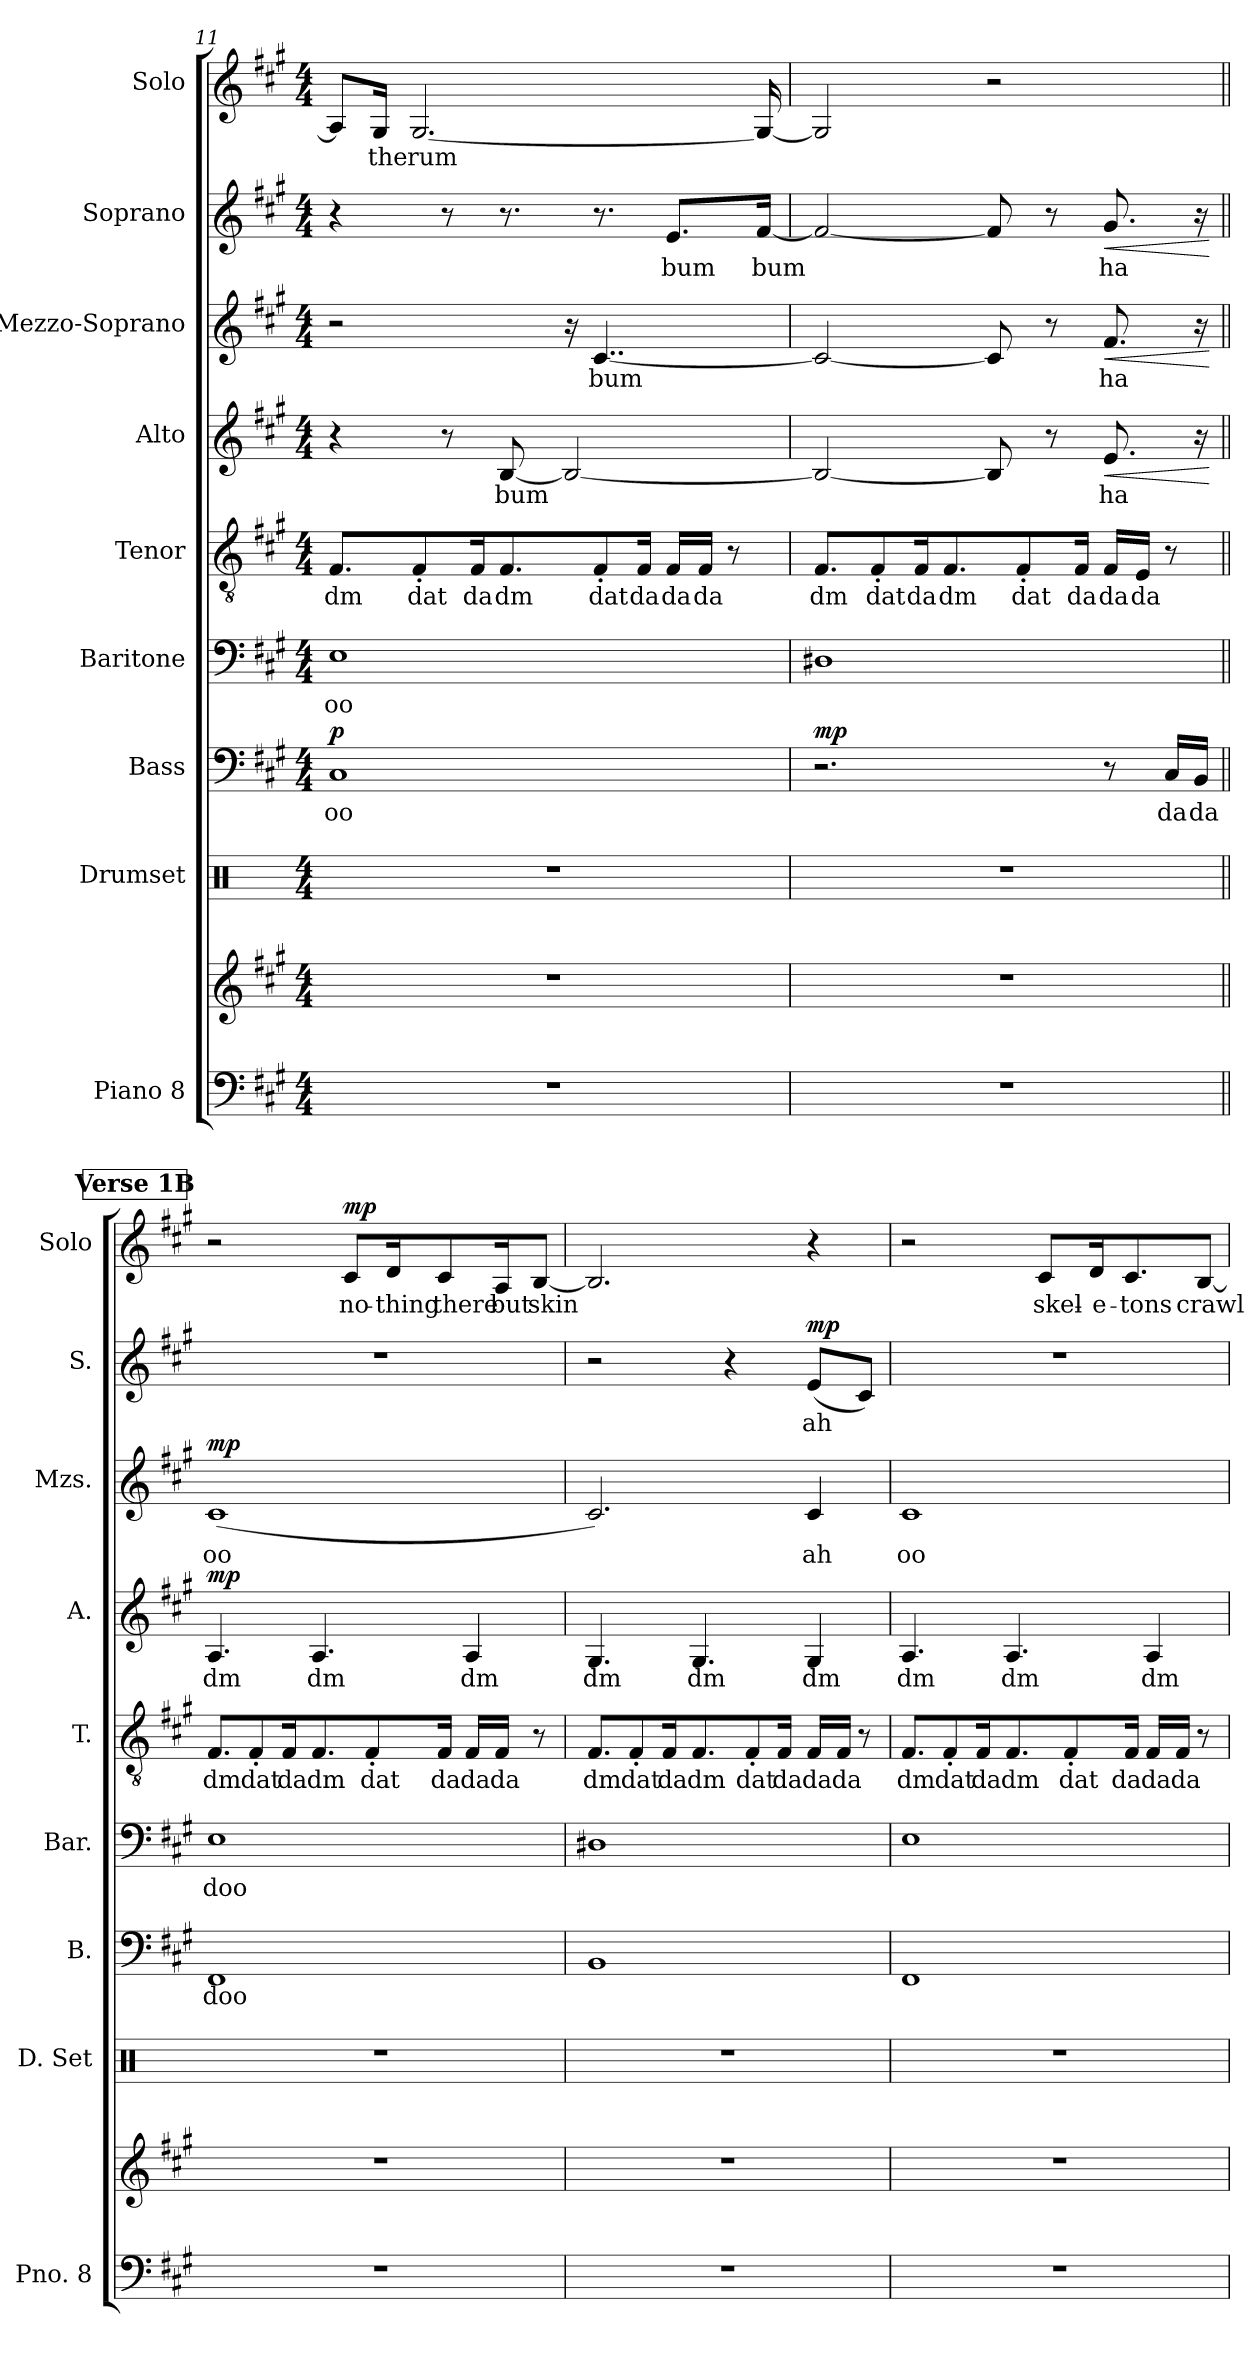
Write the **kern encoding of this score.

**kern	**kern	**kern	**kern	**text	**dynam	**kern	**text	**kern	**text	**kern	**text	**dynam	**kern	**text	**dynam	**kern	**text	**dynam	**kern	**text	**dynam
*part9	*part9	*part8	*part7	*part7	*part7	*part6	*part6	*part5	*part5	*part4	*part4	*part4	*part3	*part3	*part3	*part2	*part2	*part2	*part1	*part1	*part1
*staff10	*staff9	*staff8	*staff7	*staff7	*staff7	*staff6	*staff6	*staff5	*staff5	*staff4	*staff4	*staff4	*staff3	*staff3	*staff3	*staff2	*staff2	*staff2	*staff1	*staff1	*staff1
*I"Piano 8	*	*I"Drumset	*I"Bass	*	*	*I"Baritone	*	*I"Tenor	*	*I"Alto	*	*	*I"Mezzo-Soprano	*	*	*I"Soprano	*	*	*I"Solo	*	*
*I'Pno. 8	*	*I'D. Set	*I'B.	*	*	*I'Bar.	*	*I'T.	*	*I'A.	*	*	*I'Mzs.	*	*	*I'S.	*	*	*I'Solo	*	*
*clefF4	*clefG2	*clefX	*clefF4	*	*	*clefF4	*	*clefGv2	*	*clefG2	*	*	*clefG2	*	*	*clefG2	*	*	*clefG2	*	*
*k[f#c#g#]	*k[f#c#g#]	*k[]	*k[f#c#g#]	*	*	*k[f#c#g#]	*	*k[f#c#g#]	*	*k[f#c#g#]	*	*	*k[f#c#g#]	*	*	*k[f#c#g#]	*	*	*k[f#c#g#]	*	*
*M4/4	*M4/4	*M4/4	*M4/4	*	*	*M4/4	*	*M4/4	*	*M4/4	*	*	*M4/4	*	*	*M4/4	*	*	*M4/4	*	*
=11	=11	=11	=11	=11	=11	=11	=11	=11	=11	=11	=11	=11	=11	=11	=11	=11	=11	=11	=11	=11	=11
!	!	!	!	!LO:LY:b	!LO:DY:b	!	!LO:LY:b	!	!LO:LY:b	!	!	!	!	!	!	!	!	!	!	!	!
1r	1r	1r	1C#	-oo	p	1E	oo	8.F#i/L	dm	4r	.	.	2r	.	.	4r	.	.	8A/L]	.	.
!	!	!	!	!	!	!	!	!	!	!	!	!	!	!	!	!	!	!	!	!LO:LY:b	!
.	.	.	.	.	.	.	.	.	.	.	.	.	.	.	.	.	.	.	16G#/Jk	the	.
!	!	!	!	!	!	!	!	!	!LO:LY:b	!	!	!	!	!	!	!	!	!	!	!LO:LY:b	!
.	.	.	.	.	.	.	.	8F#'/	dat	.	.	.	.	.	.	.	.	.	[2.G#/	rum	.
.	.	.	.	.	.	.	.	.	.	8r	.	.	.	.	.	8r	.	.	.	.	.
!	!	!	!	!	!	!	!	!	!LO:LY:b	!	!	!	!	!	!	!	!	!	!	!	!
.	.	.	.	.	.	.	.	16F#/K	da	.	.	.	.	.	.	.	.	.	.	.	.
!	!	!	!	!	!	!	!	!	!LO:LY:b	!	!LO:LY:b	!	!	!	!	!	!	!	!	!	!
.	.	.	.	.	.	.	.	8.F#/	dm	[8B/	bum	.	.	.	.	8.r	.	.	.	.	.
.	.	.	.	.	.	.	.	.	.	2B/_	.	.	16r	.	.	.	.	.	.	.	.
!	!	!	!	!	!	!	!	!	!LO:LY:b	!	!	!	!	!LO:LY:b	!	!	!	!	!	!	!
.	.	.	.	.	.	.	.	8F#'/	dat	.	.	.	[4..c#/	bum	.	8.r	.	.	.	.	.
!	!	!	!	!	!	!	!	!	!LO:LY:b	!	!	!	!	!	!	!	!	!	!	!	!
.	.	.	.	.	.	.	.	16F#/Jk	da	.	.	.	.	.	.	.	.	.	.	.	.
!	!	!	!	!	!	!	!	!	!LO:LY:b	!	!	!	!	!	!	!	!LO:LY:b	!	!	!	!
.	.	.	.	.	.	.	.	16F#/LL	da	.	.	.	.	.	.	8.e/L	bum	.	.	.	.
!	!	!	!	!	!	!	!	!	!LO:LY:b	!	!	!	!	!	!	!	!	!	!	!	!
.	.	.	.	.	.	.	.	16F#/JJ	da	.	.	.	.	.	.	.	.	.	.	.	.
.	.	.	.	.	.	.	.	8r	.	.	.	.	.	.	.	.	.	.	.	.	.
!	!	!	!	!	!	!	!	!	!	!	!	!	!	!	!	!	!LO:LY:b	!	!	!	!
.	.	.	.	.	.	.	.	.	.	.	.	.	.	.	.	[16f#/Jk	bum	.	16G#/_	.	.
!!LO:PB:g=z
=12	=12	=12	=12	=12	=12	=12	=12	=12	=12	=12	=12	=12	=12	=12	=12	=12	=12	=12	=12	=12	=12
!	!	!	!	!	!LO:DY:b	!	!	!	!LO:LY:b	!	!	!	!	!	!	!	!	!	!	!	!
1r	1r	1r	2.r	.	mp	1D#X	.	8.F#/L	dm	2B/_	.	.	2c#/_	.	.	2f#/_	.	.	2G#/]	.	.
!	!	!	!	!	!	!	!	!	!LO:LY:b	!	!	!	!	!	!	!	!	!	!	!	!
.	.	.	.	.	.	.	.	8F#'/	dat	.	.	.	.	.	.	.	.	.	.	.	.
!	!	!	!	!	!	!	!	!	!LO:LY:b	!	!	!	!	!	!	!	!	!	!	!	!
.	.	.	.	.	.	.	.	16F#/K	da	.	.	.	.	.	.	.	.	.	.	.	.
!	!	!	!	!	!	!	!	!	!LO:LY:b	!	!	!	!	!	!	!	!	!	!	!	!
.	.	.	.	.	.	.	.	8.F#/	dm	.	.	.	.	.	.	.	.	.	.	.	.
.	.	.	.	.	.	.	.	.	.	8B/]	.	.	8c#/]	.	.	8f#/]	.	.	2r	.	.
!	!	!	!	!	!	!	!	!	!LO:LY:b	!	!	!	!	!	!	!	!	!	!	!	!
.	.	.	.	.	.	.	.	8F#'/	dat	.	.	.	.	.	.	.	.	.	.	.	.
.	.	.	.	.	.	.	.	.	.	8r	.	.	8r	.	.	8r	.	.	.	.	.
!	!	!	!	!	!	!	!	!	!LO:LY:b	!	!	!	!	!	!	!	!	!	!	!	!
.	.	.	.	.	.	.	.	16F#/Jk	da	.	.	.	.	.	.	.	.	.	.	.	.
!	!	!	!	!	!	!	!	!	!LO:LY:b	!	!LO:LY:b	!LO:HP:b	!	!LO:LY:b	!LO:HP:b	!	!LO:LY:b	!LO:HP:b	!	!	!
.	.	.	8r	.	.	.	.	16F#/LL	da	8.e/	ha	<	8.f#/	ha	<	8.g#/	ha	<	.	.	.
!	!	!	!	!	!	!	!	!	!LO:LY:b	!	!	!	!	!	!	!	!	!	!	!	!
.	.	.	.	.	.	.	.	16E/JJ	da	.	.	.	.	.	.	.	.	.	.	.	.
!	!	!	!	!LO:LY:b	!	!	!	!	!	!	!	!	!	!	!	!	!	!	!	!	!
.	.	.	16C#/LL	da	.	.	.	8r	.	.	.	.	.	.	.	.	.	.	.	.	.
!	!	!	!	!LO:LY:b	!	!	!	!	!	!	!	!	!	!	!	!	!	!	!	!	!
.	.	.	16BB/JJ	da	.	.	.	.	.	16r	.	.	16r	.	.	16r	.	.	.	.	.
.	.	.	.	.	.	.	.	.	.	.	.	[	.	.	[	.	.	[	.	.	.
!!LO:REH:place=s1:a:B:fs=14:t=Verse 1B
=13||	=13||	=13||	=13||	=13||	=13||	=13||	=13||	=13||	=13||	=13||	=13||	=13||	=13||	=13||	=13||	=13||	=13||	=13||	=13||	=13||	=13||
!	!	!	!	!LO:LY:b	!	!	!LO:LY:b	!	!LO:LY:b	!	!LO:LY:b	!LO:DY:b	!	!LO:LY:b	!LO:DY:b	!	!	!	!	!	!
1r	1r	1r	1FF#	doo	.	1E	doo	8.F#/L	dm	4.A/	dm	mp	(<1c#	oo	mp	1r	.	.	2r	.	.
!	!	!	!	!	!	!	!	!	!LO:LY:b	!	!	!	!	!	!	!	!	!	!	!	!
.	.	.	.	.	.	.	.	8F#'/	dat	.	.	.	.	.	.	.	.	.	.	.	.
!	!	!	!	!	!	!	!	!	!LO:LY:b	!	!	!	!	!	!	!	!	!	!	!	!
.	.	.	.	.	.	.	.	16F#/K	da	.	.	.	.	.	.	.	.	.	.	.	.
!	!	!	!	!	!	!	!	!	!LO:LY:b	!	!LO:LY:b	!	!	!	!	!	!	!	!	!	!
.	.	.	.	.	.	.	.	8.F#/	dm	4.A/	dm	.	.	.	.	.	.	.	.	.	.
!	!	!	!	!	!	!	!	!	!	!	!	!	!	!	!	!	!	!	!	!LO:LY:b	!LO:DY:b
.	.	.	.	.	.	.	.	.	.	.	.	.	.	.	.	.	.	.	8c#/L	no-	mp
!	!	!	!	!	!	!	!	!	!LO:LY:b	!	!	!	!	!	!	!	!	!	!	!	!
.	.	.	.	.	.	.	.	8F#'/	dat	.	.	.	.	.	.	.	.	.	.	.	.
!	!	!	!	!	!	!	!	!	!	!	!	!	!	!	!	!	!	!	!	!LO:LY:b	!
.	.	.	.	.	.	.	.	.	.	.	.	.	.	.	.	.	.	.	16d/K	-thing	.
!	!	!	!	!	!	!	!	!	!LO:LY:b	!	!	!	!	!	!	!	!	!	!	!LO:LY:b	!
.	.	.	.	.	.	.	.	16F#/Jk	da	.	.	.	.	.	.	.	.	.	8c#/	there	.
!	!	!	!	!	!	!	!	!	!LO:LY:b	!	!LO:LY:b	!	!	!	!	!	!	!	!	!	!
.	.	.	.	.	.	.	.	16F#/LL	da	4A/	dm	.	.	.	.	.	.	.	.	.	.
!	!	!	!	!	!	!	!	!	!LO:LY:b	!	!	!	!	!	!	!	!	!	!	!LO:LY:b	!
.	.	.	.	.	.	.	.	16F#/JJ	da	.	.	.	.	.	.	.	.	.	16A/K	but	.
!	!	!	!	!	!	!	!	!	!	!	!	!	!	!	!	!	!	!	!	!LO:LY:b	!
.	.	.	.	.	.	.	.	8r	.	.	.	.	.	.	.	.	.	.	[8B/J	skin	.
=14	=14	=14	=14	=14	=14	=14	=14	=14	=14	=14	=14	=14	=14	=14	=14	=14	=14	=14	=14	=14	=14
!	!	!	!	!	!	!	!	!	!LO:LY:b	!	!LO:LY:b	!	!	!	!	!	!	!	!	!	!
1r	1r	1r	1BB	.	.	1D#X	.	8.F#/L	dm	4.G#/	dm	.	2.c#/)	.	.	2r	.	.	2.B/]	.	.
!	!	!	!	!	!	!	!	!	!LO:LY:b	!	!	!	!	!	!	!	!	!	!	!	!
.	.	.	.	.	.	.	.	8F#'/	dat	.	.	.	.	.	.	.	.	.	.	.	.
!	!	!	!	!	!	!	!	!	!LO:LY:b	!	!	!	!	!	!	!	!	!	!	!	!
.	.	.	.	.	.	.	.	16F#/K	da	.	.	.	.	.	.	.	.	.	.	.	.
!	!	!	!	!	!	!	!	!	!LO:LY:b	!	!LO:LY:b	!	!	!	!	!	!	!	!	!	!
.	.	.	.	.	.	.	.	8.F#/	dm	4.G#/	dm	.	.	.	.	.	.	.	.	.	.
.	.	.	.	.	.	.	.	.	.	.	.	.	.	.	.	4r	.	.	.	.	.
!	!	!	!	!	!	!	!	!	!LO:LY:b	!	!	!	!	!	!	!	!	!	!	!	!
.	.	.	.	.	.	.	.	8F#'/	dat	.	.	.	.	.	.	.	.	.	.	.	.
!	!	!	!	!	!	!	!	!	!LO:LY:b	!	!	!	!	!	!	!	!	!	!	!	!
.	.	.	.	.	.	.	.	16F#/Jk	da	.	.	.	.	.	.	.	.	.	.	.	.
!	!	!	!	!	!	!	!	!	!LO:LY:b	!	!LO:LY:b	!	!	!LO:LY:b	!	!	!LO:LY:b	!LO:DY:b	!	!	!
.	.	.	.	.	.	.	.	16F#/LL	da	4G#/	dm	.	4c#/	ah	.	(<8e/L	-ah	mp	4r	.	.
!	!	!	!	!	!	!	!	!	!LO:LY:b	!	!	!	!	!	!	!	!	!	!	!	!
.	.	.	.	.	.	.	.	16F#/JJ	da	.	.	.	.	.	.	.	.	.	.	.	.
.	.	.	.	.	.	.	.	8r	.	.	.	.	.	.	.	8c#/J)	.	.	.	.	.
=15	=15	=15	=15	=15	=15	=15	=15	=15	=15	=15	=15	=15	=15	=15	=15	=15	=15	=15	=15	=15	=15
!	!	!	!	!	!	!	!	!	!LO:LY:b	!	!LO:LY:b	!	!	!LO:LY:b	!	!	!	!	!	!	!
1r	1r	1r	1FF#	.	.	1E	.	8.F#/L	dm	4.A/	dm	.	1c#	oo	.	1r	.	.	2r	.	.
!	!	!	!	!	!	!	!	!	!LO:LY:b	!	!	!	!	!	!	!	!	!	!	!	!
.	.	.	.	.	.	.	.	8F#'/	dat	.	.	.	.	.	.	.	.	.	.	.	.
!	!	!	!	!	!	!	!	!	!LO:LY:b	!	!	!	!	!	!	!	!	!	!	!	!
.	.	.	.	.	.	.	.	16F#/K	da	.	.	.	.	.	.	.	.	.	.	.	.
!	!	!	!	!	!	!	!	!	!LO:LY:b	!	!LO:LY:b	!	!	!	!	!	!	!	!	!	!
.	.	.	.	.	.	.	.	8.F#/	dm	4.A/	dm	.	.	.	.	.	.	.	.	.	.
!	!	!	!	!	!	!	!	!	!	!	!	!	!	!	!	!	!	!	!	!LO:LY:b	!
.	.	.	.	.	.	.	.	.	.	.	.	.	.	.	.	.	.	.	8c#/L	skel-	.
!	!	!	!	!	!	!	!	!	!LO:LY:b	!	!	!	!	!	!	!	!	!	!	!	!
.	.	.	.	.	.	.	.	8F#'/	dat	.	.	.	.	.	.	.	.	.	.	.	.
!	!	!	!	!	!	!	!	!	!	!	!	!	!	!	!	!	!	!	!	!LO:LY:b	!
.	.	.	.	.	.	.	.	.	.	.	.	.	.	.	.	.	.	.	16d/K	-e-	.
!	!	!	!	!	!	!	!	!	!LO:LY:b	!	!	!	!	!	!	!	!	!	!	!LO:LY:b	!
.	.	.	.	.	.	.	.	16F#/Jk	da	.	.	.	.	.	.	.	.	.	8.c#/	-tons	.
!	!	!	!	!	!	!	!	!	!LO:LY:b	!	!LO:LY:b	!	!	!	!	!	!	!	!	!	!
.	.	.	.	.	.	.	.	16F#/LL	da	4A/	dm	.	.	.	.	.	.	.	.	.	.
!	!	!	!	!	!	!	!	!	!LO:LY:b	!	!	!	!	!	!	!	!	!	!	!	!
.	.	.	.	.	.	.	.	16F#/JJ	da	.	.	.	.	.	.	.	.	.	.	.	.
!	!	!	!	!	!	!	!	!	!	!	!	!	!	!	!	!	!	!	!	!LO:LY:b	!
.	.	.	.	.	.	.	.	8r	.	.	.	.	.	.	.	.	.	.	[8B/J	crawl	.
=	=	=	=	=	=	=	=	=	=	=	=	=	=	=	=	=	=	=	=	=	=
*-	*-	*-	*-	*-	*-	*-	*-	*-	*-	*-	*-	*-	*-	*-	*-	*-	*-	*-	*-	*-	*-
